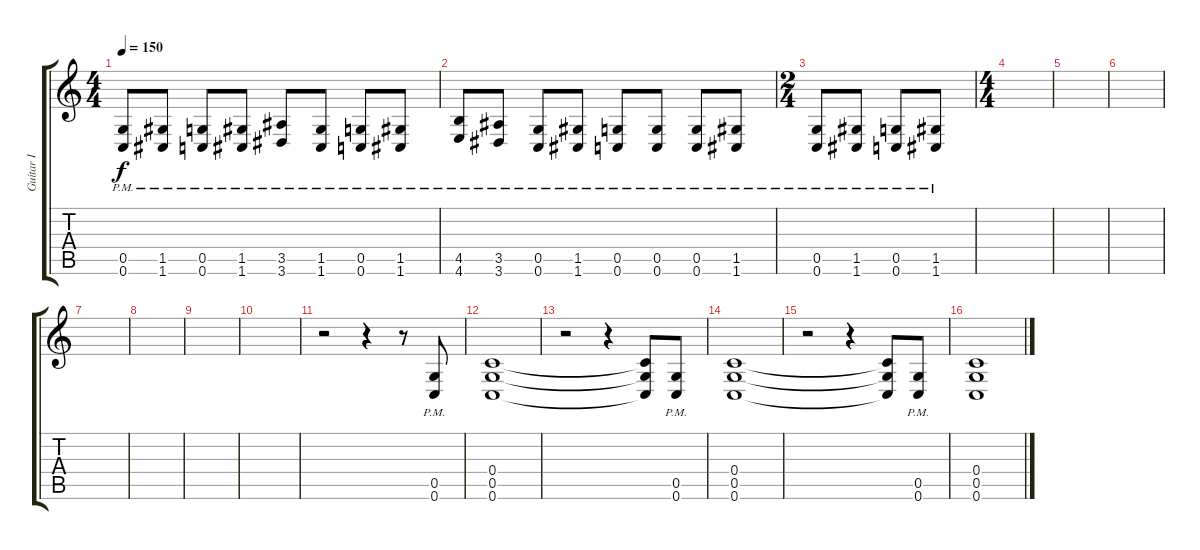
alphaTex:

\track ("Guitar I" "Guitar I") {instrument distortionguitar}
\staff {score tabs}
\tuning (D4 A3 F3 C3 G2 C2) {hide}
\ts (4 4)
\tempo 150
\clef g2
\ks c
(0.5{pm} 0.6{pm}).8{dy f} (1.5{pm} 1.6{pm}).8 (0.5{pm} 0.6{pm}).8 (1.5{pm} 1.6{pm}).8 (3.5{pm} 3.6{pm}).8 (1.5{pm} 1.6{pm}).8 (0.5{pm} 0.6{pm}).8 (1.5{pm} 1.6{pm}).8 |
(4.5{pm} 4.6{pm}).8 (3.5{pm} 3.6{pm}).8 (0.5{pm} 0.6{pm}).8 (1.5{pm} 1.6{pm}).8 (0.5{pm} 0.6{pm}).8 (0.5{pm} 0.6{pm}).8 (0.5{pm} 0.6{pm}).8 (1.5{pm} 1.6{pm}).8 |
\ts (2 4)
(0.5{pm} 0.6{pm}).8 (1.5{pm} 1.6{pm}).8 (0.5{pm} 0.6{pm}).8 (1.5{pm} 1.6{pm}).8 |
\ts (4 4)
|
|
|
|
|
|
|
r.2 r.4 r.8 (0.5{pm} 0.6{pm}).8 |
(0.4 0.5 0.6).1 |
r.2 r.4 (0.4{t} 0.5{t} 0.6{t}).8 (0.5{pm} 0.6{pm}).8 |
(0.4 0.5 0.6).1 |
r.2 r.4 (0.4{t} 0.5{t} 0.6{t}).8 (0.5{pm} 0.6{pm}).8 |
(0.4 0.5 0.6).1
